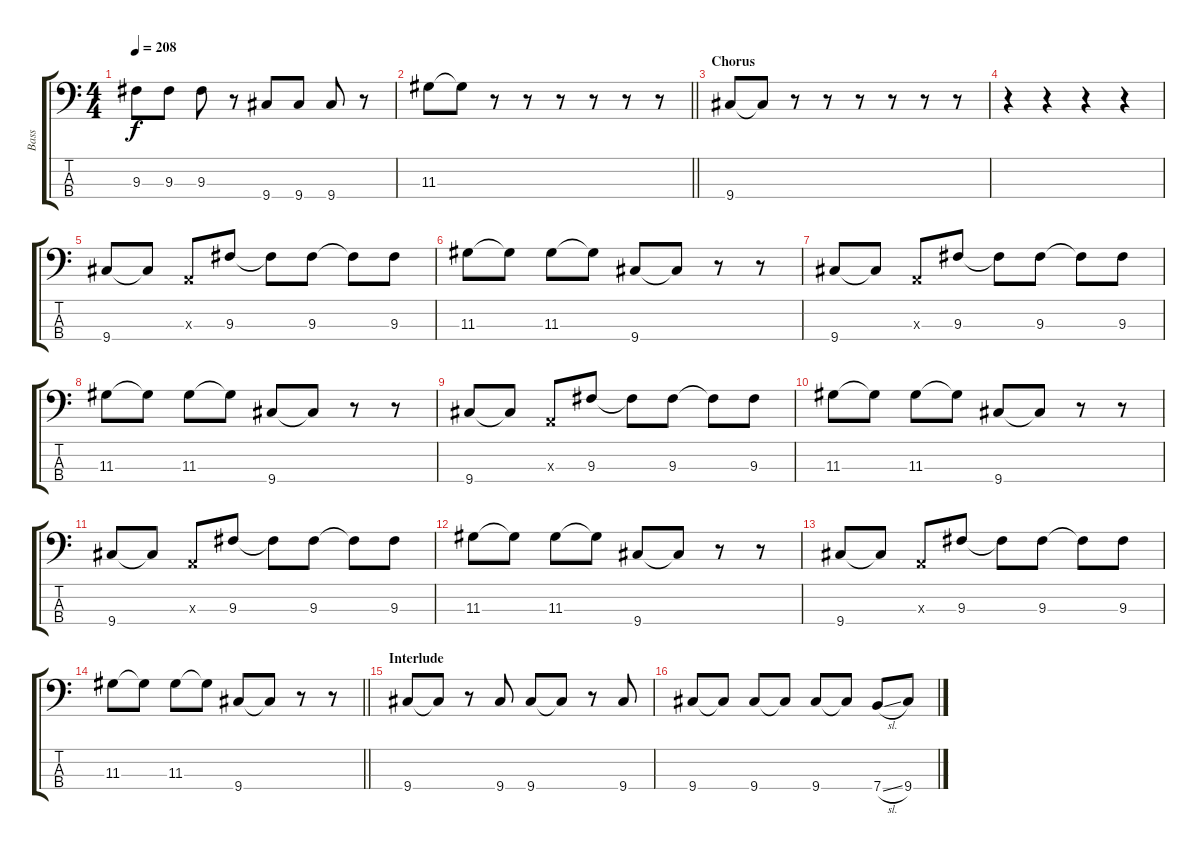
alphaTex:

\track ("Bass" "Bass") {instrument electricbassfinger}
\staff {score tabs}
\tuning (G2 D2 A1 E1) {hide}
\ts (4 4)
\tempo 208
\clef f4
\ks c
9.3.8{dy f} 9.3.8 9.3.8 r.8 9.4.8 9.4.8 9.4.8 r.8 |
\barLineRight lightlight
11.3.8 11.3{t}.8 r.8 r.8 r.8 r.8 r.8 r.8 |
\section ("" "Chorus")
9.4.8 9.4{t}.8 r.8 r.8 r.8 r.8 r.8 r.8 |
r.4 r.4 r.4 r.4 |
9.4.8 9.4{t}.8 0.3{x}.8 9.3.8 9.3{t}.8 9.3.8 9.3{t}.8 9.3.8 |
11.3.8 11.3{t}.8 11.3.8 11.3{t}.8 9.4.8 9.4{t}.8 r.8 r.8 |
9.4.8 9.4{t}.8 0.3{x}.8 9.3.8 9.3{t}.8 9.3.8 9.3{t}.8 9.3.8 |
11.3.8 11.3{t}.8 11.3.8 11.3{t}.8 9.4.8 9.4{t}.8 r.8 r.8 |
9.4.8 9.4{t}.8 0.3{x}.8 9.3.8 9.3{t}.8 9.3.8 9.3{t}.8 9.3.8 |
11.3.8 11.3{t}.8 11.3.8 11.3{t}.8 9.4.8 9.4{t}.8 r.8 r.8 |
9.4.8 9.4{t}.8 0.3{x}.8 9.3.8 9.3{t}.8 9.3.8 9.3{t}.8 9.3.8 |
11.3.8 11.3{t}.8 11.3.8 11.3{t}.8 9.4.8 9.4{t}.8 r.8 r.8 |
9.4.8 9.4{t}.8 0.3{x}.8 9.3.8 9.3{t}.8 9.3.8 9.3{t}.8 9.3.8 |
\barLineRight lightlight
11.3.8 11.3{t}.8 11.3.8 11.3{t}.8 9.4.8 9.4{t}.8 r.8 r.8 |
\section ("" "Interlude")
9.4.8 9.4{t}.8 r.8 9.4.8 9.4.8 9.4{t}.8 r.8 9.4.8 |
9.4.8 9.4{t}.8 9.4.8 9.4{t}.8 9.4.8 9.4{t}.8 7.4{sl}.8 9.4.8
